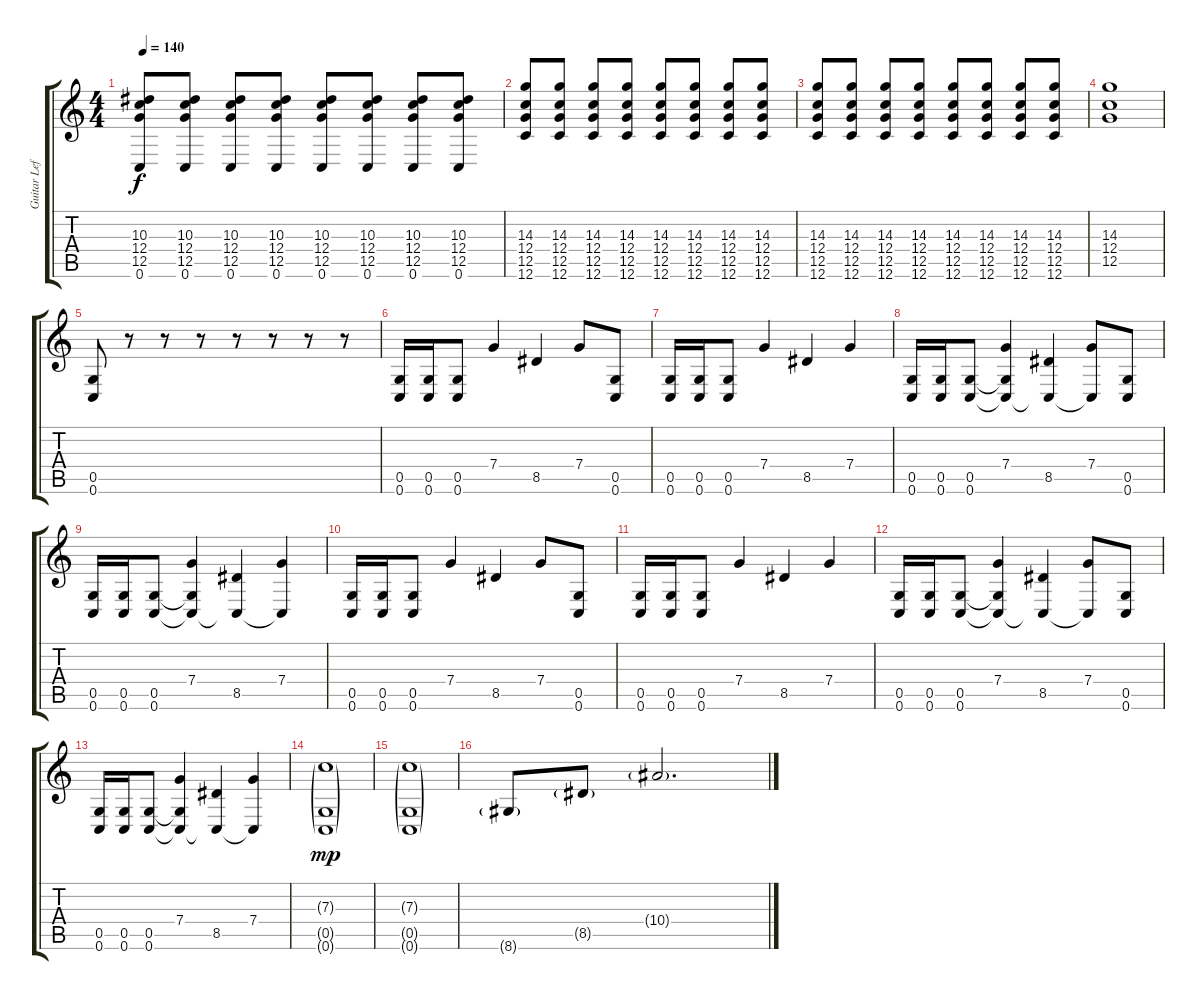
\track ("Guitar Left" "Guitar Lef") {instrument distortionguitar bank 255}
\staff {score tabs}
\tuning (D4 A3 F3 C3 G2 C2) {hide}
\ts (4 4)
\tempo 140
\clef g2
\ks c
(10.3 12.4 12.5 0.6).8{dy f} (10.3 12.4 12.5 0.6).8 (10.3 12.4 12.5 0.6).8 (10.3 12.4 12.5 0.6).8 (10.3 12.4 12.5 0.6).8 (10.3 12.4 12.5 0.6).8 (10.3 12.4 12.5 0.6).8 (10.3 12.4 12.5 0.6).8 |
(14.3 12.4 12.5 12.6).8 (14.3 12.4 12.5 12.6).8 (14.3 12.4 12.5 12.6).8 (14.3 12.4 12.5 12.6).8 (14.3 12.4 12.5 12.6).8 (14.3 12.4 12.5 12.6).8 (14.3 12.4 12.5 12.6).8 (14.3 12.4 12.5 12.6).8 |
(14.3 12.4 12.5 12.6).8 (14.3 12.4 12.5 12.6).8 (14.3 12.4 12.5 12.6).8 (14.3 12.4 12.5 12.6).8 (14.3 12.4 12.5 12.6).8 (14.3 12.4 12.5 12.6).8 (14.3 12.4 12.5 12.6).8 (14.3 12.4 12.5 12.6).8 |
(14.3 12.4 12.5).1 |
(0.5 0.6).8 r.8 r.8 r.8 r.8 r.8 r.8 r.8 |
(0.5 0.6).16 (0.5 0.6).16 (0.5 0.6).8 7.4.4 8.5.4 7.4.8 (0.5 0.6).8 |
(0.5 0.6).16 (0.5 0.6).16 (0.5 0.6).8 7.4.4 8.5.4 7.4.4 |
(0.5 0.6).16 (0.5 0.6).16 (0.5 0.6).8 (7.4 0.5{t} 0.6{t}).4 (8.5 0.6{t}).4 (7.4 0.6{t}).8 (0.5 0.6).8 |
(0.5 0.6).16 (0.5 0.6).16 (0.5 0.6).8 (7.4 0.5{t} 0.6{t}).4 (8.5 0.6{t}).4 (7.4 0.6{t}).4 |
(0.5 0.6).16 (0.5 0.6).16 (0.5 0.6).8 7.4.4 8.5.4 7.4.8 (0.5 0.6).8 |
(0.5 0.6).16 (0.5 0.6).16 (0.5 0.6).8 7.4.4 8.5.4 7.4.4 |
(0.5 0.6).16 (0.5 0.6).16 (0.5 0.6).8 (7.4 0.5{t} 0.6{t}).4 (8.5 0.6{t}).4 (7.4 0.6{t}).8 (0.5 0.6).8 |
(0.5 0.6).16 (0.5 0.6).16 (0.5 0.6).8 (7.4 0.5{t} 0.6{t}).4 (8.5 0.6{t}).4 (7.4 0.6{t}).4 |
(7.3{g} 0.5{g} 0.6{g}).1{dy mp} |
(7.3{g} 0.5{g} 0.6{g}).1 |
8.6{g}.8 8.5{g}.8 10.4{g}.2{d}
